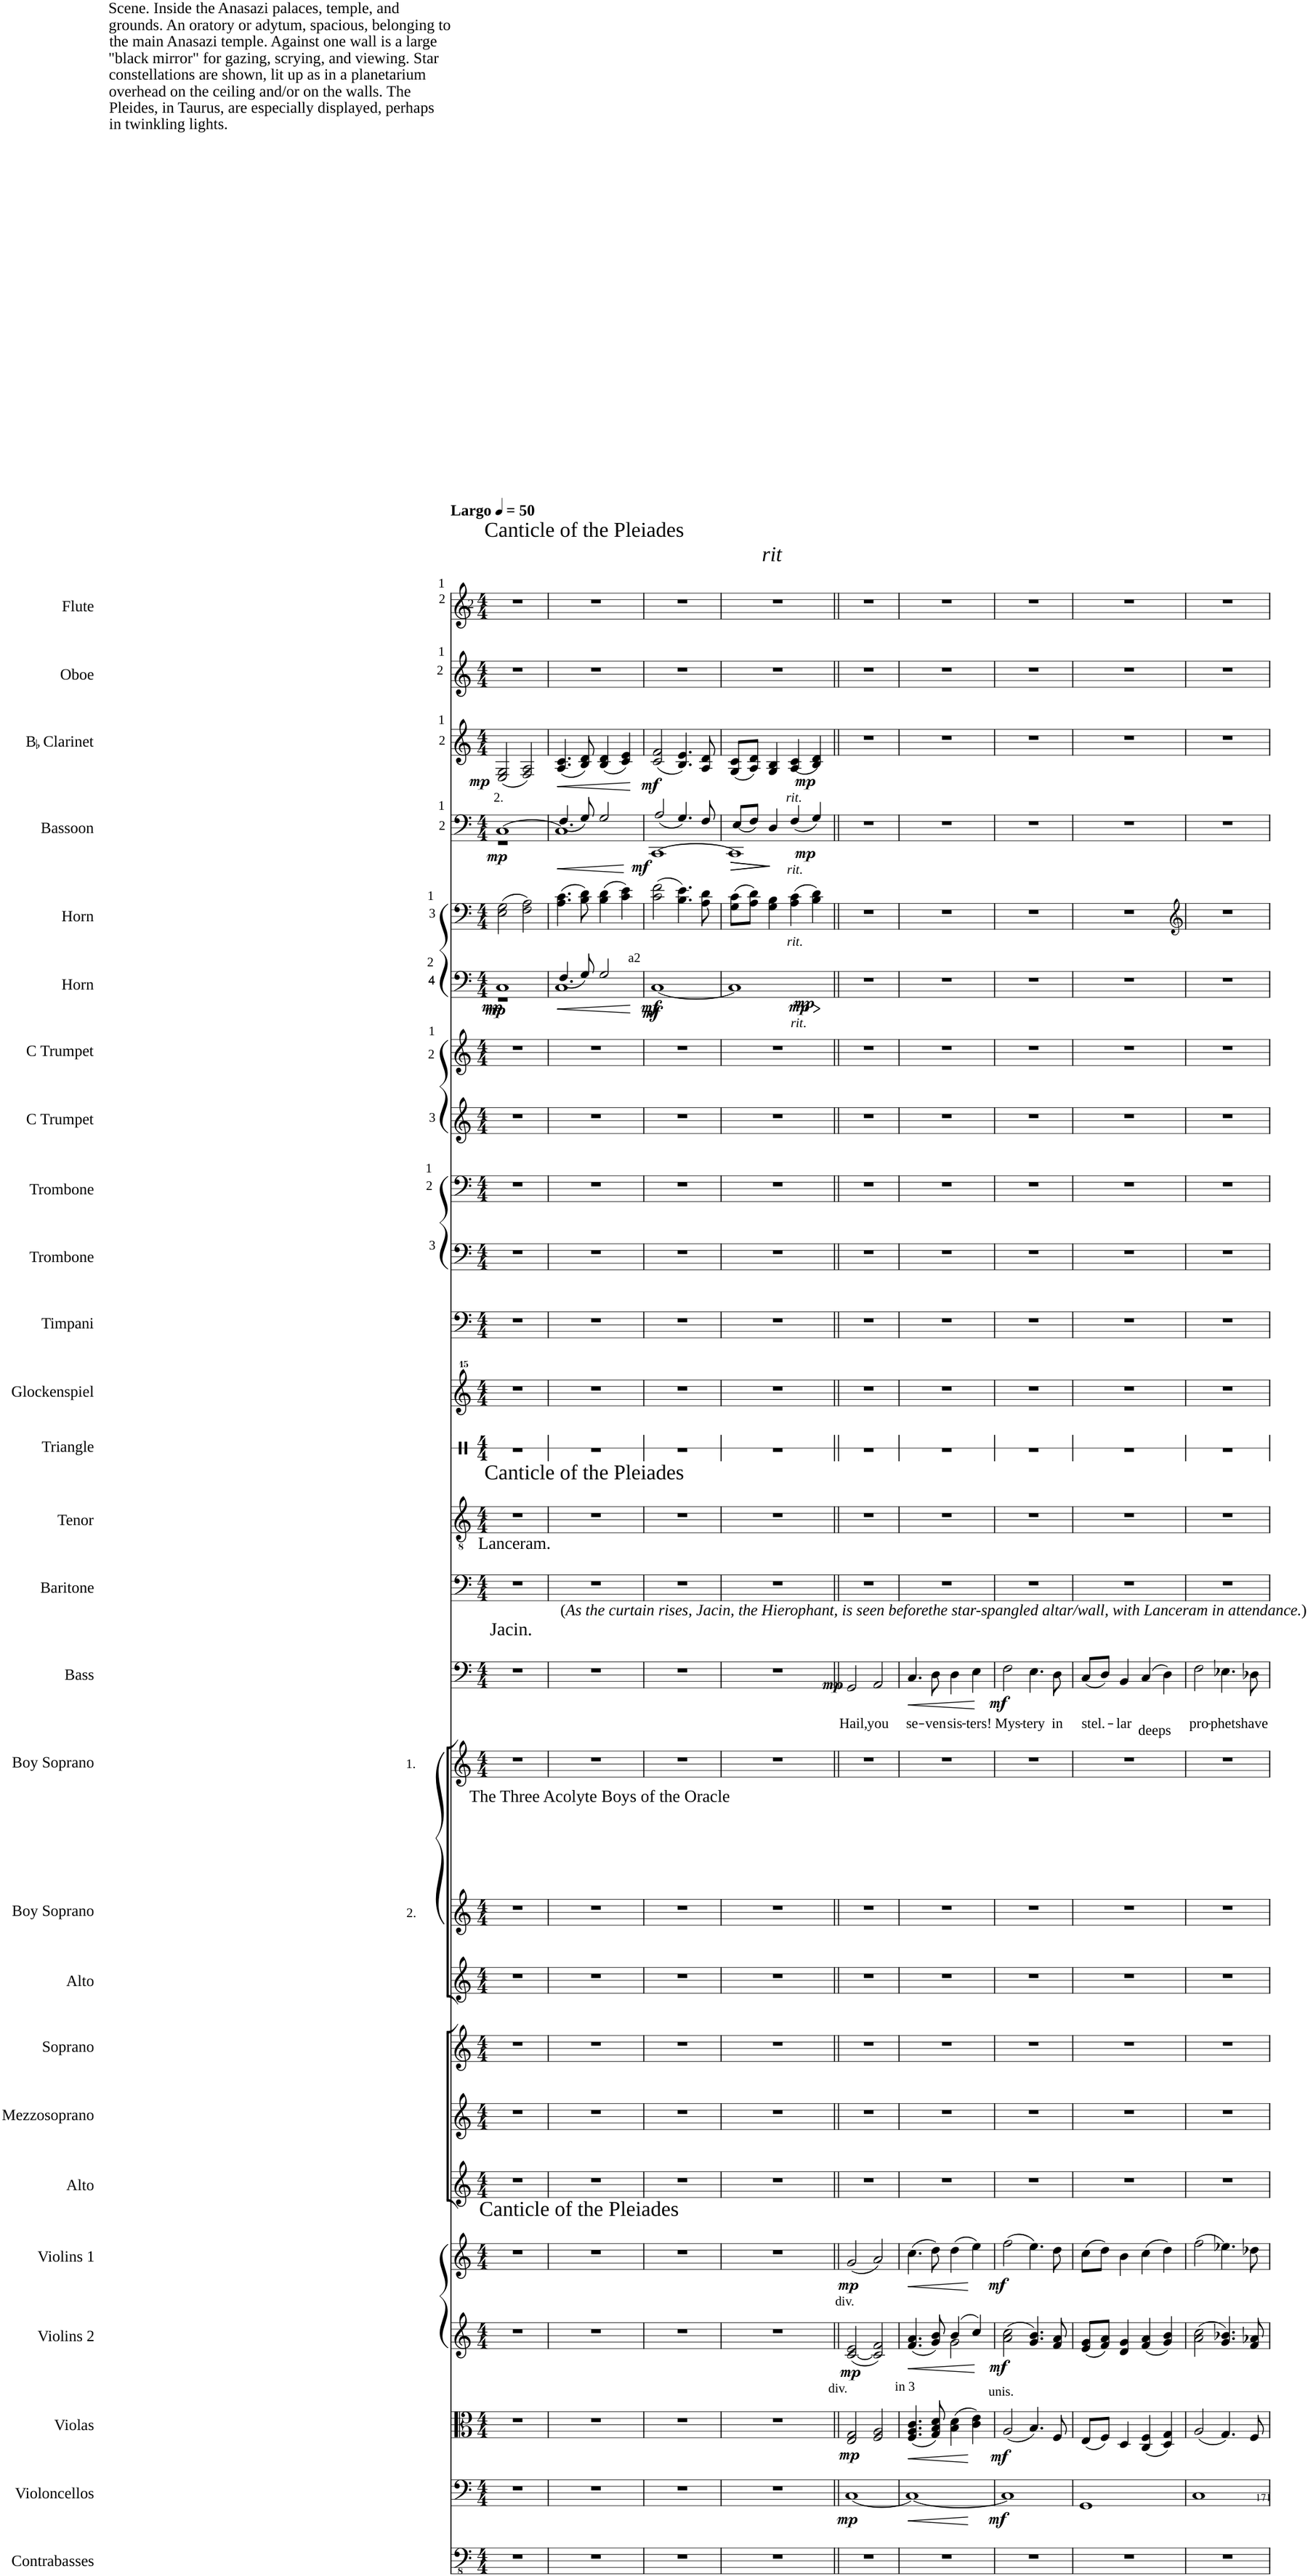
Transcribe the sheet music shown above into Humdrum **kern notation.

**kern	**kern	**dynam	**kern	**dynam	**kern	**dynam	**kern	**dynam	**kern	**kern	**kern	**kern	**kern	**kern	**kern	**text	**dynam	**kern	**kern	**kern	**kern	**kern	**kern	**kern	**kern	**kern	**kern	**dynam	**kern	**kern	**dynam	**kern	**dynam	**kern	**kern
*part27	*part26	*part26	*part25	*part25	*part24	*part24	*part23	*part23	*part22	*part21	*part20	*part19	*part18	*part17	*part16	*part16	*part16	*part15	*part14	*part13	*part12	*part11	*part10	*part9	*part8	*part7	*part6	*part6	*part5	*part4	*part4	*part3	*part3	*part2	*part1
*staff27	*staff26	*staff26	*staff25	*staff25	*staff24	*staff24	*staff23	*staff23	*staff22	*staff21	*staff20	*staff19	*staff18	*staff17	*staff16	*staff16	*staff16	*staff15	*staff14	*staff13	*staff12	*staff11	*staff10	*staff9	*staff8	*staff7	*staff6	*staff6	*staff5	*staff4	*staff4	*staff3	*staff3	*staff2	*staff1
*I"Contrabasses	*I"Violoncellos	*	*I"Violas	*	*I"Violins 2	*	*I"Violins 1	*	*I"Alto	*I"Mezzosoprano	*I"Soprano	*I"Alto	*I"Boy Soprano	*I"Boy Soprano	*I"Bass	*	*	*I"Baritone	*I"Tenor	*I"Triangle	*I"Glockenspiel	*I"Timpani	*I"Trombone	*I"Trombone	*I"C Trumpet	*I"C Trumpet	*I"Horn	*	*I"Horn	*I"Bassoon	*	*I"BaccidentalFlat Clarinet	*	*I"Oboe	*I"Flute
*I'Cbs.	*I'Vlcs.	*	*I'Vlas.	*	*I'Vlns. 2	*	*I'Vlns. 1	*	*I'A.	*I'Mzs.	*I'S.	*I'A.	*I'B. S.	*I'B. S.	*	*	*	*I'Bar.	*I'T.	*I'Trgl.	*I'Glk.	*I'Timp.	*I'Trb.	*I'Trb.	*I'C Tpt.	*I'C Tpt.	*I'Hn.	*	*I'Hn.	*I'Bsn.	*	*I'BaccidentalFlat Cl.	*	*I'Ob.	*I'Fl.
*	*	*	*	*	*	*	*	*	*	*	*	*	*	*	*	*	*	*	*	*stria1	*	*	*	*	*	*	*	*	*	*	*	*	*	*	*
*clefFv4	*clefF4	*	*clefC3	*	*clefG2	*	*clefG2	*	*clefG2	*clefG2	*clefG2	*clefG2	*clefG2	*clefG2	*clefF4	*	*	*clefF4	*clefGv2	*clefX	*clefG^^2	*clefF4	*clefF4	*clefF4	*clefG2	*clefG2	*clefF4	*	*clefF4	*clefF4	*	*clefG2	*	*clefG2	*clefG2
*	*	*	*	*	*	*	*	*	*	*	*	*	*	*	*	*	*	*	*	*	*	*	*	*	*	*	*ITrd4c7	*	*ITrd4c7	*	*	*ITrd1c2	*	*	*
*k[]	*k[]	*	*k[]	*	*k[]	*	*k[]	*	*k[]	*k[]	*k[]	*k[]	*k[]	*k[]	*k[]	*	*	*k[]	*k[]	*k[]	*k[]	*k[]	*k[]	*k[]	*k[]	*k[]	*k[]	*	*k[]	*k[]	*	*k[]	*	*k[]	*k[]
*M4/4	*M4/4	*	*M4/4	*	*M4/4	*	*M4/4	*	*M4/4	*M4/4	*M4/4	*M4/4	*M4/4	*M4/4	*M4/4	*	*	*M4/4	*M4/4	*M4/4	*M4/4	*M4/4	*M4/4	*M4/4	*M4/4	*M4/4	*M4/4	*	*M4/4	*M4/4	*	*M4/4	*	*M4/4	*M4/4
*MM50	*MM50	*	*MM50	*	*MM50	*	*MM50	*	*MM50	*MM50	*MM50	*MM50	*MM50	*MM50	*MM50	*	*	*MM50	*MM50	*MM50	*MM50	*MM50	*MM50	*MM50	*MM50	*MM50	*MM50	*	*MM50	*MM50	*	*MM50	*	*MM50	*MM50
=1	=1	=1	=1	=1	=1	=1	=1	=1	=1	=1	=1	=1	=1	=1	=1	=1	=1	=1	=1	=1	=1	=1	=1	=1	=1	=1	=1	=1	=1	=1	=1	=1	=1	=1	=1
*	*	*	*	*	*	*	*	*	*	*	*	*	*	*	*	*	*	*	*	*	*	*	*	*	*	*	*^	*	*	*^	*	*	*	*	*
!	!	!	!	!	!	!	!	!	!	!	!	!	!	!	!	!	!	!	!	!	!	!	!	!	!	!	!	!	!	!	!	!	!	!	!	!	!LO:TX:a:t=1
!	!	!	!	!	!	!	!	!	!	!	!	!	!	!	!	!	!	!	!	!	!	!	!	!	!	!	!	!	!	!	!	!	!	!	!	!	!LO:TX:a:t=Canticle of the Pleiades
!	!	!	!	!	!	!	!	!	!	!	!	!	!	!	!	!	!	!	!	!	!	!	!	!	!	!	!	!	!	!	!	!	!	!	!	!	!LO:TX:a:B:t=Largo
!	!	!	!	!	!	!	!	!	!	!	!	!	!	!	!	!	!	!	!	!	!	!	!	!	!	!	!	!	!	!	!	!	!	!	!	!	!LO:TX:a:t=2
!	!	!	!	!	!	!	!	!	!	!	!	!	!	!	!	!	!	!	!	!	!	!	!	!	!	!	!	!	!	!	!	!	!	!	!	!LO:TX:a:t=1	!
!	!	!	!	!	!	!	!	!	!	!	!	!	!	!	!	!	!	!	!	!	!	!	!	!	!	!	!	!	!	!	!	!	!	!	!	!LO:TX:a:t=2	!
!	!	!	!	!	!	!	!	!	!	!	!	!	!	!	!	!	!	!	!	!	!	!	!	!	!	!	!	!	!	!	!	!	!	!LO:TX:a:t=1	!	!	!
!	!	!	!	!	!	!	!	!	!	!	!	!	!	!	!	!	!	!	!	!	!	!	!	!	!	!	!	!	!	!	!	!	!	!LO:TX:a:t=2	!	!	!
!	!	!	!	!	!	!	!	!	!	!	!	!	!	!	!	!	!	!	!	!	!	!	!	!	!	!	!	!	!	!	!LO:TX:a:t=1	!	!	!	!	!	!
!	!	!	!	!	!	!	!	!	!	!	!	!	!	!	!	!	!	!	!	!	!	!	!	!	!	!	!	!	!	!	!LO:TX:a:t=2	!	!	!	!	!	!
!	!	!	!	!	!	!	!	!	!	!	!	!	!	!	!	!	!	!	!	!	!	!	!	!	!	!	!	!	!	!	!LO:TX:a:t=2.	!	!	!	!	!	!
!	!	!	!	!	!	!	!	!	!	!	!	!	!	!	!	!	!	!	!	!	!	!	!	!	!	!	!	!	!	!LO:TX:a:t=1	!	!	!	!	!	!	!
!	!	!	!	!	!	!	!	!	!	!	!	!	!	!	!	!	!	!	!	!	!	!	!	!	!	!	!	!	!	!LO:TX:a:t=3	!	!	!	!	!	!	!
!	!	!	!	!	!	!	!	!	!	!	!	!	!	!	!	!	!	!	!	!	!	!	!	!	!	!	!LO:TX:a:t=2	!	!	!	!	!	!	!	!	!	!
!	!	!	!	!	!	!	!	!	!	!	!	!	!	!	!	!	!	!	!	!	!	!	!	!	!	!	!LO:TX:a:t=4	!	!	!	!	!	!	!	!	!	!
!	!	!	!	!	!	!	!	!	!	!	!	!	!	!	!	!	!	!	!	!	!	!	!	!	!	!	!LO:TX:a:t=4	!	!	!	!	!	!	!	!	!	!
!	!	!	!	!	!	!	!	!	!	!	!	!	!	!	!	!	!	!	!	!	!	!	!	!	!	!	!LO:TX:a:t=4	!	!	!	!	!	!	!	!	!	!
!	!	!	!	!	!	!	!	!	!	!	!	!	!	!	!	!	!	!	!	!	!	!	!	!	!	!	!LO:TX:a:t=4	!	!	!	!	!	!	!	!	!	!
!	!	!	!	!	!	!	!	!	!	!	!	!	!	!	!	!	!	!	!	!	!	!	!	!	!	!LO:TX:a:t=1	!	!	!	!	!	!	!	!	!	!	!
!	!	!	!	!	!	!	!	!	!	!	!	!	!	!	!	!	!	!	!	!	!	!	!	!	!LO:TX:a:t=2	!	!	!	!	!	!	!	!	!	!	!	!
!	!	!	!	!	!	!	!	!	!	!	!	!	!	!	!	!	!	!	!	!	!	!	!	!	!LO:TX:a:t=3	!	!	!	!	!	!	!	!	!	!	!	!
!	!	!	!	!	!	!	!	!	!	!	!	!	!	!	!	!	!	!	!	!	!	!	!	!LO:TX:a:t=1	!	!	!	!	!	!	!	!	!	!	!	!	!
!	!	!	!	!	!	!	!	!	!	!	!	!	!	!	!	!	!	!	!	!	!	!	!	!LO:TX:a:t=2	!	!	!	!	!	!	!	!	!	!	!	!	!
!	!	!	!	!	!	!	!	!	!	!	!	!	!	!	!	!	!	!	!	!	!	!	!LO:TX:a:t=3	!	!	!	!	!	!	!	!	!	!	!	!	!	!
!	!	!	!	!	!	!	!	!	!	!	!	!	!	!	!	!	!	!	!LO:TX:a:t=Canticle of the Pleiades	!	!	!	!	!	!	!	!	!	!	!	!	!	!	!	!	!	!
!	!	!	!	!	!	!	!	!	!	!	!	!	!	!	!	!	!	!LO:TX:a:t=Lanceram.	!	!	!	!	!	!	!	!	!	!	!	!	!	!	!	!	!	!	!
!	!	!	!	!	!	!	!	!	!	!	!	!	!	!LO:TX:a:t=1.	!	!	!	!	!	!	!	!	!	!	!	!	!	!	!	!	!	!	!	!	!	!	!
!	!	!	!	!	!	!	!	!	!	!	!	!	!LO:TX:a:t=The Three Acolyte Boys of the Oracle	!	!	!	!	!	!	!	!	!	!	!	!	!	!	!	!	!	!	!	!	!	!	!	!
!	!	!	!	!	!	!	!	!	!	!	!	!	!LO:TX:a:t=2.	!	!	!	!	!	!	!	!	!	!	!	!	!	!	!	!	!	!	!	!	!	!	!	!
!	!	!	!	!	!	!	!LO:TX:a:t=Canticle of the Pleiades	!	!	!	!	!	!	!	!	!	!	!	!	!	!	!	!	!	!	!	!	!	!	!	!	!	!	!	!	!	!
!	!	!	!	!	!	!	!	!	!	!	!	!	!	!	!	!	!	!	!	!	!	!	!	!	!	!	!	!	!LO:DY:b	!	!	!	!	!	!	!	!
!	!	!	!	!	!	!	!	!	!	!	!	!	!	!	!	!	!	!	!	!	!	!	!	!	!	!	!	!	!LO:DY:n=1:b	!	!	!	!LO:DY:b	!	!LO:DY:b	!	!
1r	1r	.	1r	.	1r	.	1r	.	1r	1r	1r	1r	1r	1r	1r	.	.	1r	1r	1r	1r	1r	1r	1r	1r	1r	1C	1r	mp mp	(2E\ 2G\	[1C	1r	mp	(2E/ 2G/	mp	1r	1r
.	.	.	.	.	.	.	.	.	.	.	.	.	.	.	.	.	.	.	.	.	.	.	.	.	.	.	.	.	.	2F\ 2A\)	.	.	.	2F/ 2A/)	.	.	.
=2	=2	=2	=2	=2	=2	=2	=2	=2	=2	=2	=2	=2	=2	=2	=2	=2	=2	=2	=2	=2	=2	=2	=2	=2	=2	=2	=2	=2	=2	=2	=2	=2	=2	=2	=2	=2	=2
!	!	!	!	!	!	!	!	!	!	!	!	!	!	!	!	!	!	!	!	!	!	!	!	!	!	!	!	!	!	!	!	!	!	!	!	!	!LO:TX:a:t=2
!	!	!	!	!	!	!	!	!	!	!	!	!	!	!	!	!	!	!	!	!	!	!	!	!	!	!	!LO:TX:a:t=a2	!	!	!	!	!	!	!	!	!	!
!	!	!	!	!	!	!	!	!	!	!	!	!	!	!	!LO:TX:a:t=Jacin.	!	!	!	!	!	!	!	!	!	!	!	!	!	!	!	!	!	!	!	!	!	!
!	!	!	!	!	!	!	!	!	!	!	!	!	!	!	!LO:TX:a:t=(	!	!	!	!	!	!	!	!	!	!	!	!	!	!	!	!	!	!	!	!	!	!
!	!	!	!	!	!	!	!	!	!	!	!	!	!	!	!LO:TX:a:i:t=As the curtain rises, Jacin, the Hierophant, is seen beforethe star-spangled altar/wall, with Lanceram in attendance.	!	!	!	!	!	!	!	!	!	!	!	!	!	!	!	!	!	!	!	!	!	!
!	!	!	!	!	!	!	!	!	!	!	!	!	!	!	!LO:TX:a:t=)	!	!	!	!	!	!	!	!	!	!	!	!	!	!	!	!	!	!	!	!	!	!
!	!	!	!	!	!	!	!	!	!	!	!	!	!	!	!	!	!	!	!	!	!	!	!	!	!	!	!	!	!LO:HP:b	!	!	!	!LO:HP:b	!	!LO:HP:b	!	!
1r	1r	.	1r	.	1r	.	1r	.	1r	1r	1r	1r	1r	1r	1r	.	.	1r	1r	1r	1r	1r	1r	1r	1r	1r	1C	(4.F/	<	(4.A\ 4.c\	1C]	(4.F/	<	(4.A/ 4.c/	<	1r	1r
.	.	.	.	.	.	.	.	.	.	.	.	.	.	.	.	.	.	.	.	.	.	.	.	.	.	.	.	8G/)	.	8B\ 8d\)	.	8G/)	.	8B/ 8d/)	.	.	.
.	.	.	.	.	.	.	.	.	.	.	.	.	.	.	.	.	.	.	.	.	.	.	.	.	.	.	.	2G/	.	(4B\ 4d\	.	2G/	.	(4B/ 4d/	.	.	.
.	.	.	.	.	.	.	.	.	.	.	.	.	.	.	.	.	.	.	.	.	.	.	.	.	.	.	.	.	.	4c\ 4e\)	.	.	.	4c/ 4e/)	.	.	.
*	*	*	*	*	*	*	*	*	*	*	*	*	*	*	*	*	*	*	*	*	*	*	*	*	*	*	*v	*v	*	*	*v	*v	*	*	*	*	*
.	.	.	.	.	.	.	.	.	.	.	.	.	.	.	.	.	.	.	.	.	.	.	.	.	.	.	.	[	.	.	[	.	[	.	.
=3	=3	=3	=3	=3	=3	=3	=3	=3	=3	=3	=3	=3	=3	=3	=3	=3	=3	=3	=3	=3	=3	=3	=3	=3	=3	=3	=3	=3	=3	=3	=3	=3	=3	=3	=3
*	*	*	*	*	*	*	*	*	*	*	*	*	*	*	*	*	*	*	*	*	*	*	*	*	*	*	*	*	*	*^	*	*	*	*	*
!	!	!	!	!	!	!	!	!	!	!	!	!	!	!	!	!	!	!	!	!	!	!	!	!	!	!	!	!LO:DY:b	!	!	!	!	!	!	!	!
!	!	!	!	!	!	!	!	!	!	!	!	!	!	!	!	!	!	!	!	!	!	!	!	!	!	!	!	!LO:DY:n=1:b	!	!	!	!LO:DY:b	!	!LO:DY:b	!	!
1r	1r	.	1r	.	1r	.	1r	.	1r	1r	1r	1r	1r	1r	1r	.	.	1r	1r	1r	1r	1r	1r	1r	1r	1r	[1C	mf mf	(2c\ 2f\	[1CC	(2A/	mf	(2c/ 2f/	mf	1r	1r
.	.	.	.	.	.	.	.	.	.	.	.	.	.	.	.	.	.	.	.	.	.	.	.	.	.	.	.	.	4.B\ 4.e\)	.	4.G/)	.	4.B/ 4.e/)	.	.	.
.	.	.	.	.	.	.	.	.	.	.	.	.	.	.	.	.	.	.	.	.	.	.	.	.	.	.	.	.	8A\ 8d\	.	8F/	.	8A/ 8d/	.	.	.
=4	=4	=4	=4	=4	=4	=4	=4	=4	=4	=4	=4	=4	=4	=4	=4	=4	=4	=4	=4	=4	=4	=4	=4	=4	=4	=4	=4	=4	=4	=4	=4	=4	=4	=4	=4	=4
!	!	!	!	!	!	!	!	!	!	!	!	!	!	!	!	!	!	!	!	!	!	!	!	!	!	!	!	!	!	!	!	!	!	!	!	!LO:TX:a:i:t=rit
!	!	!	!	!	!	!	!	!	!	!	!	!	!	!	!	!	!	!	!	!	!	!	!	!	!	!	!LO:TX:b:i:t=rit	!	!	!	!	!	!	!	!	!
!	!	!	!	!	!	!	!	!	!	!	!	!	!	!	!	!	!	!	!	!	!	!	!	!	!	!	!LO:TX:b:t=.	!	!	!	!	!	!	!	!	!
!	!	!	!	!	!	!	!	!	!	!	!	!	!	!	!	!	!	!	!	!	!	!	!	!	!	!	!	!LO:HP:b	!	!	!	!	!	!	!	!
!	!	!	!	!	!	!	!	!	!	!	!	!	!	!	!	!	!	!	!	!	!	!	!	!	!	!	!	!LO:HP:n=1:b	!	!	!	!LO:HP:b	!	!	!	!
!	!	!	!	!	!	!	!	!	!	!	!	!	!	!	!	!	!	!	!	!	!	!	!	!	!	!	!	!LO:DY:n=1:b	!	!	!	!LO:HP:n=1:b	!	!	!	!
*	*	*	*	*	*	*	*	*	*	*	*	*	*	*	*	*	*	*	*	*	*	*	*	*	*	*	*^	*	*	*	*	*	*	*	*	*
1r	1r	.	1r	.	1r	.	1r	.	1r	1r	1r	1r	1r	1r	1r	.	.	1r	1r	1r	1r	1r	1r	1r	1r	1r	1C]	2.ryy	> > mp	(8G\ 8c\L	1CC]	(8E/L	> >	(8G/ 8c/L	.	1r	1r
.	.	.	.	.	.	.	.	.	.	.	.	.	.	.	.	.	.	.	.	.	.	.	.	.	.	.	.	.	.	8A\ 8d\J)	.	8F/J)	]	8A/ 8d/J)	.	.	.
.	.	.	.	.	.	.	.	.	.	.	.	.	.	.	.	.	.	.	.	.	.	.	.	.	.	.	.	.	.	4G\ 4B\	.	4D/	.	4G/ 4B/	.	.	.
!	!	!	!	!	!	!	!	!	!	!	!	!	!	!	!	!	!	!	!	!	!	!	!	!	!	!	!	!	!	!	!	!	!	!LO:TX:b:i:t=rit	!	!	!
!	!	!	!	!	!	!	!	!	!	!	!	!	!	!	!	!	!	!	!	!	!	!	!	!	!	!	!	!	!	!	!	!	!	!LO:TX:b:t=.	!	!	!
!	!	!	!	!	!	!	!	!	!	!	!	!	!	!	!	!	!	!	!	!	!	!	!	!	!	!	!	!	!	!	!	!LO:TX:b:i:t=rit	!	!	!	!	!
!	!	!	!	!	!	!	!	!	!	!	!	!	!	!	!	!	!	!	!	!	!	!	!	!	!	!	!	!	!	!	!	!LO:TX:b:t=.	!	!	!	!	!
!	!	!	!	!	!	!	!	!	!	!	!	!	!	!	!	!	!	!	!	!	!	!	!	!	!	!	!	!	!	!LO:TX:b:i:t=rit	!	!	!	!	!	!	!
!	!	!	!	!	!	!	!	!	!	!	!	!	!	!	!	!	!	!	!	!	!	!	!	!	!	!	!	!	!	!LO:TX:b:t=.	!	!	!	!	!	!	!
.	.	.	.	.	.	.	.	.	.	.	.	.	.	.	.	.	.	.	.	.	.	.	.	.	.	.	.	.	.	(4A\ 4c\	.	(4F/	.	(4A/ 4c/	.	.	.
!	!	!	!	!	!	!	!	!	!	!	!	!	!	!	!	!	!	!	!	!	!	!	!	!	!	!	!	!	!LO:DY:n=2:b	!	!	!	!LO:DY:b	!	!LO:DY:b	!	!
.	.	.	.	.	.	.	.	.	.	.	.	.	.	.	.	.	.	.	.	.	.	.	.	.	.	.	.	4ryy	mp	4B\ 4d\)	.	4G/)	mp	4B/ 4d/)	mp	.	.
*	*	*	*	*	*	*	*	*	*	*	*	*	*	*	*	*	*	*	*	*	*	*	*	*	*	*	*	*	*	*	*v	*v	*	*	*	*	*
.	.	.	.	.	.	.	.	.	.	.	.	.	.	.	.	.	.	.	.	.	.	.	.	.	.	.	.	.	]	.	.	]	.	.	.	.
=5||	=5||	=5||	=5||	=5||	=5||	=5||	=5||	=5||	=5||	=5||	=5||	=5||	=5||	=5||	=5||	=5||	=5||	=5||	=5||	=5||	=5||	=5||	=5||	=5||	=5||	=5||	=5||	=5||	=5||	=5||	=5||	=5||	=5||	=5||	=5||	=5||
!	!	!	!	!	!LO:TX:a:t=div.	!	!	!	!	!	!	!	!	!	!	!	!	!	!	!	!	!	!	!	!	!	!	!	!	!	!	!	!	!	!	!
!	!	!	!LO:TX:a:t=div.	!	!	!	!	!	!	!	!	!	!	!	!	!	!	!	!	!	!	!	!	!	!	!	!	!	!	!	!	!	!	!	!	!
!	!	!LO:DY:b	!	!LO:DY:b	!	!LO:DY:b	!	!LO:DY:b	!	!	!	!	!	!	!	!LO:LY:b	!LO:DY:b	!	!	!	!	!	!	!	!	!	!	!	!	!	!	!	!	!	!	!
*	*	*	*	*	*	*	*	*	*	*	*	*	*	*	*	*	*	*	*	*	*	*	*	*	*	*	*v	*v	*	*	*	*	*	*	*	*
1r	[1C	mp	2E/ 2G/	mp	([2c/ 2e/	mp	(2g/	mp	1r	1r	1r	1r	1r	1r	2GG/	Hail,	mp	1r	1r	1r	1r	1r	1r	1r	1r	1r	1r	.	1r	1r	.	1r	.	1r	1r
!	!	!	!	!	!	!	!	!	!	!	!	!	!	!	!	!LO:LY:b	!	!	!	!	!	!	!	!	!	!	!	!	!	!	!	!	!	!	!
.	.	.	2F/ 2A/	.	2c/] 2f/)	.	2a/)	.	.	.	.	.	.	.	2AA/	you	.	.	.	.	.	.	.	.	.	.	.	.	.	.	.	.	.	.	.
.	.	.	.	.	.	.	.	.	.	.	.	.	.	.	.	.	.	.	.	.	.	.	.	.	.	.	.	]	.	.	.	.	.	.	.
=6	=6	=6	=6	=6	=6	=6	=6	=6	=6	=6	=6	=6	=6	=6	=6	=6	=6	=6	=6	=6	=6	=6	=6	=6	=6	=6	=6	=6	=6	=6	=6	=6	=6	=6	=6
!	!	!	!LO:TX:a:t=in 3	!	!	!	!	!	!	!	!	!	!	!	!	!	!	!	!	!	!	!	!	!	!	!	!	!	!	!	!	!	!	!	!
!	!	!LO:HP:b	!	!LO:HP:b	!	!LO:HP:b	!	!LO:HP:b	!	!	!	!	!	!	!	!LO:LY:b	!LO:HP:b	!	!	!	!	!	!	!	!	!	!	!	!	!	!	!	!	!	!
*	*	*	*	*	*^	*	*	*	*	*	*	*	*	*	*	*	*	*	*	*	*	*	*	*	*	*	*	*	*	*	*	*	*	*	*
1r	1C_	<	(4.F/ 4.A/ 4.c/	<	(4.f/ 4.a/	2ryy	<	(4.cc\	<	1r	1r	1r	1r	1r	1r	4.C/	se-	<	1r	1r	1r	1r	1r	1r	1r	1r	1r	1r	.	1r	1r	.	1r	.	1r	1r
!	!	!	!	!	!	!	!	!	!	!	!	!	!	!	!	!	!LO:LY:b	!	!	!	!	!	!	!	!	!	!	!	!	!	!	!	!	!	!	!
.	.	.	8G/ 8B/ 8d/)	.	8g/ 8b/)	.	.	8dd\)	.	.	.	.	.	.	.	8D\	-ven	.	.	.	.	.	.	.	.	.	.	.	.	.	.	.	.	.	.	.
!	!	!	!	!	!	!	!	!	!	!	!	!	!	!	!	!	!LO:LY:b	!	!	!	!	!	!	!	!	!	!	!	!	!	!	!	!	!	!	!
.	.	.	(4B\ 4d\	.	(4b/	2g\	.	(4dd\	.	.	.	.	.	.	.	4D\	sis-	.	.	.	.	.	.	.	.	.	.	.	.	.	.	.	.	.	.	.
!	!	!	!	!	!	!	!	!	!	!	!	!	!	!	!	!	!LO:LY:b	!	!	!	!	!	!	!	!	!	!	!	!	!	!	!	!	!	!	!
.	.	.	4c\ 4e\)	.	4cc/)	.	.	4ee\)	.	.	.	.	.	.	.	4E\	-ters!	.	.	.	.	.	.	.	.	.	.	.	.	.	.	.	.	.	.	.
*	*	*	*	*	*v	*v	*	*	*	*	*	*	*	*	*	*	*	*	*	*	*	*	*	*	*	*	*	*	*	*	*	*	*	*	*	*
.	.	[	.	[	.	[	.	[	.	.	.	.	.	.	.	.	[	.	.	.	.	.	.	.	.	.	.	.	.	.	.	.	.	.	.
=7	=7	=7	=7	=7	=7	=7	=7	=7	=7	=7	=7	=7	=7	=7	=7	=7	=7	=7	=7	=7	=7	=7	=7	=7	=7	=7	=7	=7	=7	=7	=7	=7	=7	=7	=7
!	!	!	!LO:TX:a:t=unis.	!	!	!	!	!	!	!	!	!	!	!	!	!	!	!	!	!	!	!	!	!	!	!	!	!	!	!	!	!	!	!	!
!	!	!LO:DY:b	!	!LO:DY:b	!	!LO:DY:b	!	!LO:DY:b	!	!	!	!	!	!	!	!LO:LY:b	!LO:DY:b	!	!	!	!	!	!	!	!	!	!	!	!	!	!	!	!	!	!
1r	1C]	mf	(2A/	mf	(2a\ 2cc\	mf	(2ff\	mf	1r	1r	1r	1r	1r	1r	2F\	Mys-	mf	1r	1r	1r	1r	1r	1r	1r	1r	1r	1r	.	1r	1r	.	1r	.	1r	1r
!	!	!	!	!	!	!	!	!	!	!	!	!	!	!	!	!LO:LY:b	!	!	!	!	!	!	!	!	!	!	!	!	!	!	!	!	!	!	!
.	.	.	4.B/)	.	4.g/ 4.b/)	.	4.ee\)	.	.	.	.	.	.	.	4.E\	-tery	.	.	.	.	.	.	.	.	.	.	.	.	.	.	.	.	.	.	.
!	!	!	!	!	!	!	!	!	!	!	!	!	!	!	!	!LO:LY:b	!	!	!	!	!	!	!	!	!	!	!	!	!	!	!	!	!	!	!
.	.	.	8F/	.	8f/ 8a/	.	8dd\	.	.	.	.	.	.	.	8D\	in	.	.	.	.	.	.	.	.	.	.	.	.	.	.	.	.	.	.	.
=8	=8	=8	=8	=8	=8	=8	=8	=8	=8	=8	=8	=8	=8	=8	=8	=8	=8	=8	=8	=8	=8	=8	=8	=8	=8	=8	=8	=8	=8	=8	=8	=8	=8	=8	=8
!	!	!	!	!	!	!	!	!	!	!	!	!	!	!	!	!LO:LY:b	!	!	!	!	!	!	!	!	!	!	!	!	!	!	!	!	!	!	!
1r	1GG	.	(8E/L	.	(8e/ 8g/L	.	(8cc\L	.	1r	1r	1r	1r	1r	1r	(8C/L	stel.-	.	1r	1r	1r	1r	1r	1r	1r	1r	1r	1r	.	1r	1r	.	1r	.	1r	1r
.	.	.	8F/J)	.	8f/ 8a/J)	.	8dd\J)	.	.	.	.	.	.	.	8D/J)	.	.	.	.	.	.	.	.	.	.	.	.	.	.	.	.	.	.	.	.
!	!	!	!	!	!	!	!	!	!	!	!	!	!	!	!	!LO:LY:b	!	!	!	!	!	!	!	!	!	!	!	!	!	!	!	!	!	!	!
.	.	.	4D/	.	4d/ 4g/	.	4b\	.	.	.	.	.	.	.	4BB/	-lar	.	.	.	.	.	.	.	.	.	.	.	.	.	.	.	.	.	.	.
!	!	!	!	!	!	!	!	!	!	!	!	!	!	!	!	!LO:LY:b	!	!	!	!	!	!	!	!	!	!	!	!	!	!	!	!	!	!	!
.	.	.	(4C/ 4F/	.	(4f/ 4a/	.	(4cc\	.	.	.	.	.	.	.	(4C/	deeps	.	.	.	.	.	.	.	.	.	.	.	.	.	.	.	.	.	.	.
.	.	.	4D/ 4G/)	.	4g/ 4b/)	.	4dd\)	.	.	.	.	.	.	.	4D\)	.	.	.	.	.	.	.	.	.	.	.	.	.	.	.	.	.	.	.	.
=9	=9	=9	=9	=9	=9	=9	=9	=9	=9	=9	=9	=9	=9	=9	=9	=9	=9	=9	=9	=9	=9	=9	=9	=9	=9	=9	=9	=9	=9	=9	=9	=9	=9	=9	=9
*	*	*	*	*	*	*	*	*	*	*	*	*	*	*	*	*	*	*	*	*	*	*	*	*	*	*	*	*	*clefG2	*	*	*	*	*	*
!	!	!	!	!	!	!	!	!	!	!	!	!	!	!	!	!LO:LY:b	!	!	!	!	!	!	!	!	!	!	!	!	!	!	!	!	!	!	!
1r	1C	.	(2A/	.	(2a\ 2cc\	.	(2ff\	.	1r	1r	1r	1r	1r	1r	2F\	pro-	.	1r	1r	1r	1r	1r	1r	1r	1r	1r	1r	.	1r	1r	.	1r	.	1r	1r
!	!	!	!	!	!	!	!	!	!	!	!	!	!	!	!	!LO:LY:b	!	!	!	!	!	!	!	!	!	!	!	!	!	!	!	!	!	!	!
.	.	.	4.G/)	.	4.g/ 4.b-X/)	.	4.ee-X\)	.	.	.	.	.	.	.	4.E-X\	-phets	.	.	.	.	.	.	.	.	.	.	.	.	.	.	.	.	.	.	.
!	!	!	!	!	!	!	!	!	!	!	!	!	!	!	!	!LO:LY:b	!	!	!	!	!	!	!	!	!	!	!	!	!	!	!	!	!	!	!
.	.	.	8F/	.	8f/ 8a-X/	.	8dd-X\	.	.	.	.	.	.	.	8D-X\	have	.	.	.	.	.	.	.	.	.	.	.	.	.	.	.	.	.	.	.
=	=	=	=	=	=	=	=	=	=	=	=	=	=	=	=	=	=	=	=	=	=	=	=	=	=	=	=	=	=	=	=	=	=	=	=
*-	*-	*-	*-	*-	*-	*-	*-	*-	*-	*-	*-	*-	*-	*-	*-	*-	*-	*-	*-	*-	*-	*-	*-	*-	*-	*-	*-	*-	*-	*-	*-	*-	*-	*-	*-
